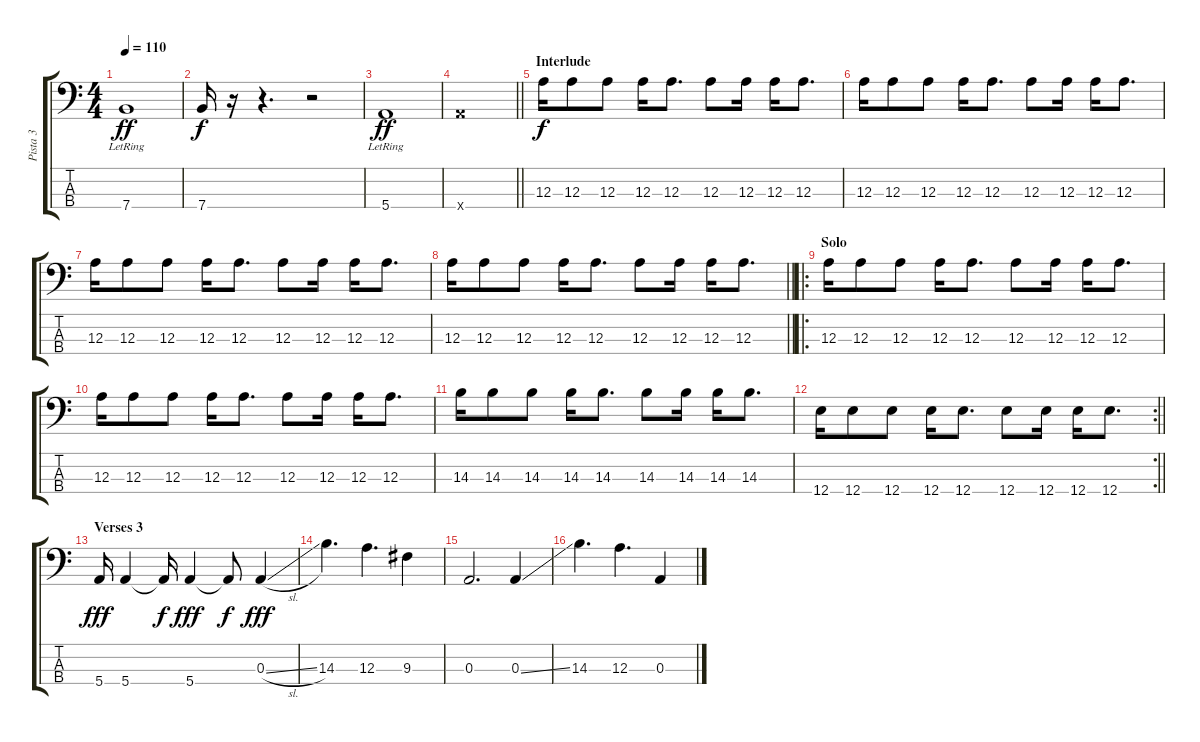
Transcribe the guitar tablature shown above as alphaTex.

\track ("Pista 3" "Pista 3") {instrument electricbassfinger}
\staff {score tabs}
\tuning (G2 D2 A1 E1) {hide}
\ts (4 4)
\tempo 110
\clef f4
\ks c
7.4{lr}.1{dy ff} |
7.4.16{dy f} r.16 r.4{d} r.2 |
5.4{lr}.1{dy ff} |
\barLineRight lightlight
5.4{x}.1 |
\section ("" "Interlude")
12.3.16{dy f} 12.3.8 12.3.8 12.3.16 12.3.8{d} 12.3.8 12.3.16 12.3.16 12.3.8{d} |
12.3.16 12.3.8 12.3.8 12.3.16 12.3.8{d} 12.3.8 12.3.16 12.3.16 12.3.8{d} |
12.3.16 12.3.8 12.3.8 12.3.16 12.3.8{d} 12.3.8 12.3.16 12.3.16 12.3.8{d} |
\barLineRight lightlight
12.3.16 12.3.8 12.3.8 12.3.16 12.3.8{d} 12.3.8 12.3.16 12.3.16 12.3.8{d} |
\ro
\section ("" "Solo")
12.3.16 12.3.8 12.3.8 12.3.16 12.3.8{d} 12.3.8 12.3.16 12.3.16 12.3.8{d} |
12.3.16 12.3.8 12.3.8 12.3.16 12.3.8{d} 12.3.8 12.3.16 12.3.16 12.3.8{d} |
14.3.16 14.3.8 14.3.8 14.3.16 14.3.8{d} 14.3.8 14.3.16 14.3.16 14.3.8{d} |
\rc 2
\barLineRight lightlight
12.4.16 12.4.8 12.4.8 12.4.16 12.4.8{d} 12.4.8 12.4.16 12.4.16 12.4.8{d} |
\section ("" "Verses 3")
5.4.16{dy fff} 5.4.4 5.4{t}.16{dy f} 5.4.4{dy fff} 5.4{t}.8{dy f} 0.3{sl}.4{dy fff} |
14.3.4{d} 12.3.4{d} 9.3.4 |
0.3.2{d} 0.3{ss}.4 |
14.3.4{d} 12.3.4{d} 0.3.4
